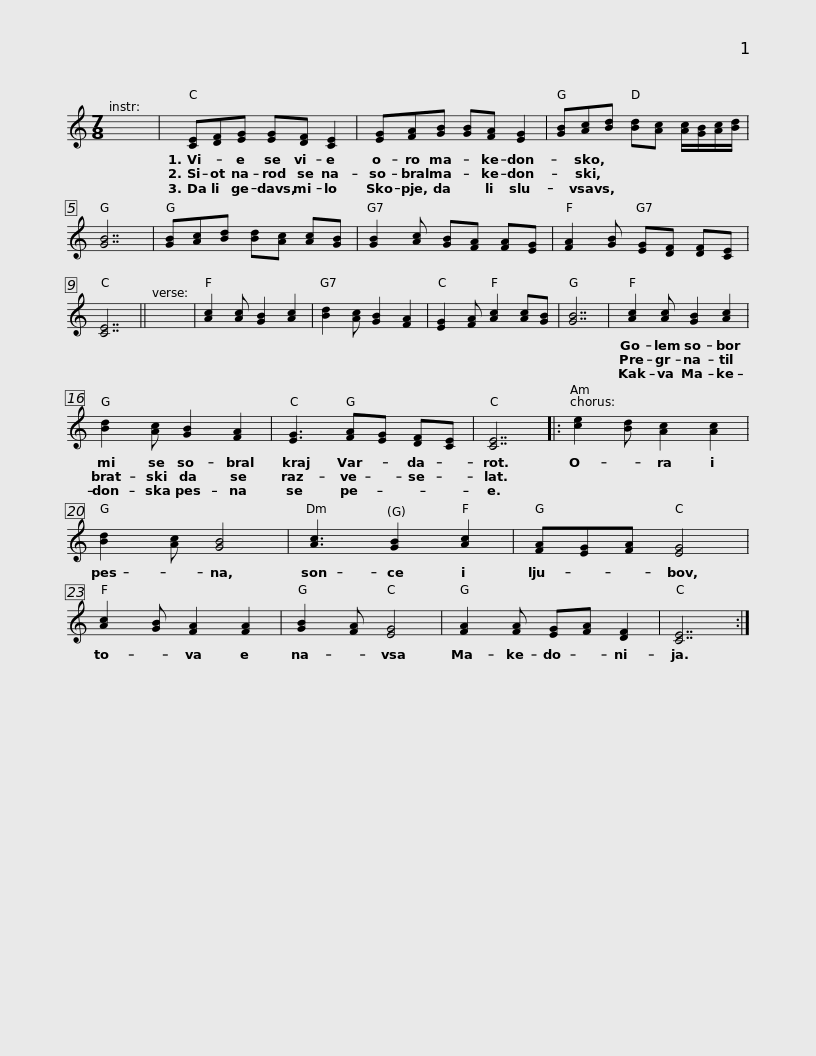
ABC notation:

X:1
L:1/8
M:7/8
I:linebreak $
K:C
V:1 treble
V:1
 x7 | [CE][DF][EG] [EG][DF] [CE]2 | [EG][FA][GB] [GB][FA] [EG]2 | [GB][Ac][Bd] [Bd][Ac] [Ac]/[GB]/[Ac]/[Bd]/ | [GB]7 | %5
 [GB][Ac][Bd] [Bd][Ac] [Ac][GB] |$ [GB]2 [Ac] [GB][FA] [FA][EG] | [FA]2 [GB] [EG][DF] [DF][CE] | [CE]7 || x7 | %10
 [Ac]2 [Ac] [GB]2 [Ac]2 | [Bd]2 [Ac] [GB]2 [FA]2 | [EG]2 [FA] [Ac]2 [Ac][GB] | [GB]7 | [Ac]2 [Ac] [GB]2 [Ac]2 |$ %15
 [Bd]2 [Ac] [GB]2 [FA]2 | [EG]3 [FA][EG] [DF][CE] | [CE]7 |: [ce]2 [Bd] [Ac]2 [Ac]2 | [Bd]2 [Ac] [GB]4 | %20
 [Ac]3 [GB]2 [Ac]2 | [FA][EG][FA] [EG]4 | [Ac]2 [GB] [FA]2 [FA]2 | [GB]2 [FA] [EG]4 |$ [FA]2 [FA] [EG][FA] [DF]2 | %25
 [CE]7 :| %26
